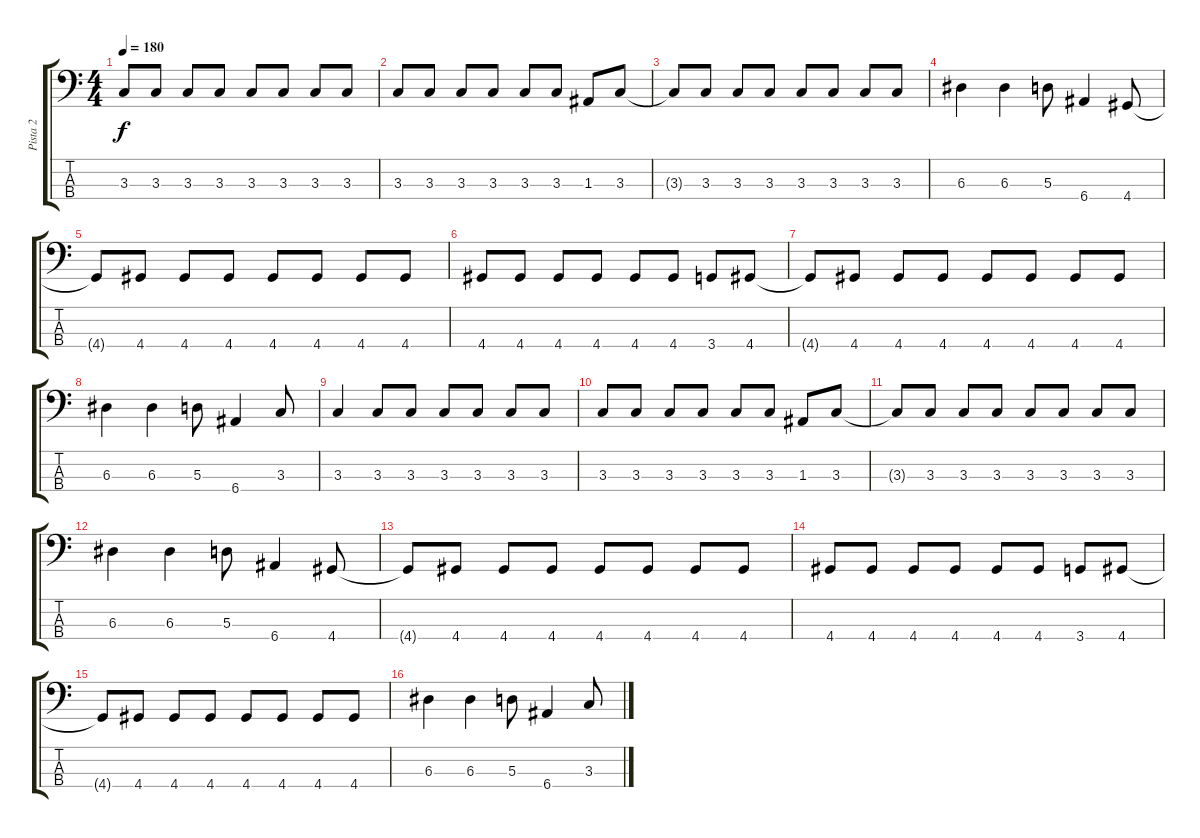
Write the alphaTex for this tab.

\track ("Pista 2" "Pista 2") {instrument electricbassfinger}
\staff {score tabs}
\tuning (G2 D2 A1 E1) {hide}
\ts (4 4)
\tempo 180
\clef f4
\ks c
3.3{t}.8{dy f} 3.3.8 3.3.8 3.3.8 3.3.8 3.3.8 3.3.8 3.3.8 |
3.3.8 3.3.8 3.3.8 3.3.8 3.3.8 3.3.8 1.3.8 3.3.8 |
3.3{t}.8 3.3.8 3.3.8 3.3.8 3.3.8 3.3.8 3.3.8 3.3.8 |
6.3.4 6.3.4 5.3.8 6.4.4 4.4.8 |
4.4{t}.8 4.4.8 4.4.8 4.4.8 4.4.8 4.4.8 4.4.8 4.4.8 |
4.4.8 4.4.8 4.4.8 4.4.8 4.4.8 4.4.8 3.4.8 4.4.8 |
4.4{t}.8 4.4.8 4.4.8 4.4.8 4.4.8 4.4.8 4.4.8 4.4.8 |
6.3.4 6.3.4 5.3.8 6.4.4 3.3.8 |
3.3.4 3.3.8 3.3.8 3.3.8 3.3.8 3.3.8 3.3.8 |
3.3.8 3.3.8 3.3.8 3.3.8 3.3.8 3.3.8 1.3.8 3.3.8 |
3.3{t}.8 3.3.8 3.3.8 3.3.8 3.3.8 3.3.8 3.3.8 3.3.8 |
6.3.4 6.3.4 5.3.8 6.4.4 4.4.8 |
4.4{t}.8 4.4.8 4.4.8 4.4.8 4.4.8 4.4.8 4.4.8 4.4.8 |
4.4.8 4.4.8 4.4.8 4.4.8 4.4.8 4.4.8 3.4.8 4.4.8 |
4.4{t}.8 4.4.8 4.4.8 4.4.8 4.4.8 4.4.8 4.4.8 4.4.8 |
6.3.4 6.3.4 5.3.8 6.4.4 3.3.8
